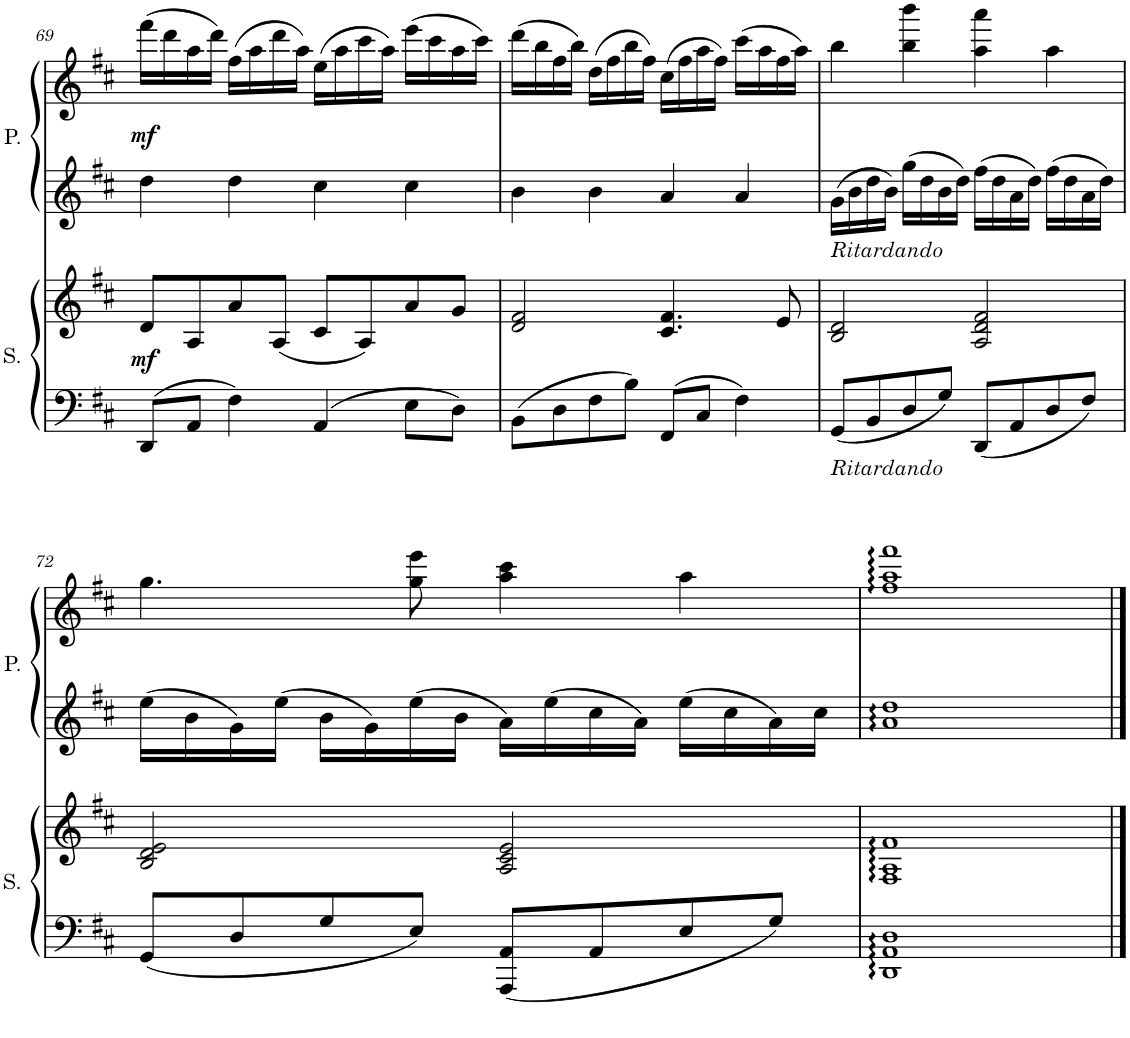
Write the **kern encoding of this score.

**kern	**kern	**dynam	**kern	**kern	**dynam
*part2	*part2	*part2	*part1	*part1	*part1
*staff4	*staff3	*staff3/4	*staff2	*staff1	*staff1/2
*I"Secondo	*	*	*I"Primo	*	*
*I'S.	*	*	*I'P.	*	*
!!LO:PB:g=z
*clefF4	*clefG2	*	*clefG2	*clefG2	*
*k[f#c#]	*k[f#c#]	*	*k[f#c#]	*k[f#c#]	*
*M4/4	*M4/4	*	*M4/4	*M4/4	*
=69	=69	=69	=69	=69	=69
!	!	!LO:DY:b	!	!	!LO:DY:b
8DD/L	8d/L	mf	4dd\	(16fff#\LL	mf
.	.	.	.	16ddd\	.
8AA/J	8A/	.	.	16aa\	.
.	.	.	.	16ddd\JJ)	.
4F#\	8a/	.	4dd\	(16ff#\LL	.
.	.	.	.	16aa\	.
.	(8A/J	.	.	16ddd\	.
.	.	.	.	16aa\JJ)	.
4AA/	8c#/L	.	4cc#\	(16ee\LL	.
.	.	.	.	16aa\	.
.	8A/)	.	.	16ccc#\	.
.	.	.	.	16aa\JJ)	.
8E\L	8a/	.	4cc#\	(16eee\LL	.
.	.	.	.	16ccc#\	.
8D\J	8g/J	.	.	16aa\	.
.	.	.	.	16ccc#\JJ)	.
=70	=70	=70	=70	=70	=70
8BB\L	2d/ 2f#/	.	4b\	(16ddd\LL	.
.	.	.	.	16bb\	.
8D\	.	.	.	16ff#\	.
.	.	.	.	16bb\JJ)	.
8F#\	.	.	4b\	(16dd\LL	.
.	.	.	.	16ff#\	.
8B\J	.	.	.	16bb\	.
.	.	.	.	16ff#\JJ)	.
8FF#/L	4.c#/ 4.f#/	.	4a/	(16cc#\LL	.
.	.	.	.	16ff#\	.
8C#/J	.	.	.	16aa\	.
.	.	.	.	16ff#\JJ)	.
4F#\	.	.	4a/	(16ccc#\LL	.
.	.	.	.	16aa\	.
.	8e/	.	.	16ff#\	.
.	.	.	.	16aa\JJ)	.
=71	=71	=71	=71	=71	=71
!	!	!	!LO:TX:b:i:t=Ritardando	!	!
!LO:TX:b:i:t=Ritardando	!	!	!	!	!
8GG/L	2B/ 2d/	.	16g\LL	4bb\	.
.	.	.	16b\	.	.
8BB/	.	.	16dd\	.	.
.	.	.	16b\JJ	.	.
8D/	.	.	16gg\LL	4bb\ 4bbb\	.
.	.	.	16dd\	.	.
8G/J	.	.	16b\	.	.
.	.	.	16dd\JJ	.	.
8DD/L	2A/ 2d/ 2f#/	.	16ff#\LL	4aa\ 4aaa\	.
.	.	.	16dd\	.	.
8AA/	.	.	16a\	.	.
.	.	.	16dd\JJ	.	.
8D/	.	.	16ff#\LL	4aa\	.
.	.	.	16dd\	.	.
8F#/J	.	.	16a\	.	.
.	.	.	16dd\JJ	.	.
!!LO:LB:g=z
=72	=72	=72	=72	=72	=72
8GG/L	2B/ 2d/ 2e/	.	16ee\LL	4.gg\	.
.	.	.	16b\	.	.
8D/	.	.	16g\	.	.
.	.	.	16ee\JJ	.	.
8G/	.	.	16b\LL	.	.
.	.	.	16g\	.	.
8E/J	.	.	16ee\	8gg\ 8eee\	.
.	.	.	16b\JJ	.	.
8AAA/ 8AA/L	2A/ 2c#/ 2e/	.	16a\LL	4aa\ 4ccc#\	.
.	.	.	16ee\	.	.
8AA/	.	.	16cc#\	.	.
.	.	.	16a\JJ	.	.
8E/	.	.	16ee\LL	4aa\	.
.	.	.	16cc#\	.	.
8G/J	.	.	16a\	.	.
.	.	.	16cc#\JJ	.	.
=73	=73	=73	=73	=73	=73
1DD:: 1AA:: 1D::	1F#:: 1A:: 1f#::	.	1a:: 1dd::	1ff#:: 1aa:: 1fff#::	.
==	==	==	==	==	==
*-	*-	*-	*-	*-	*-
